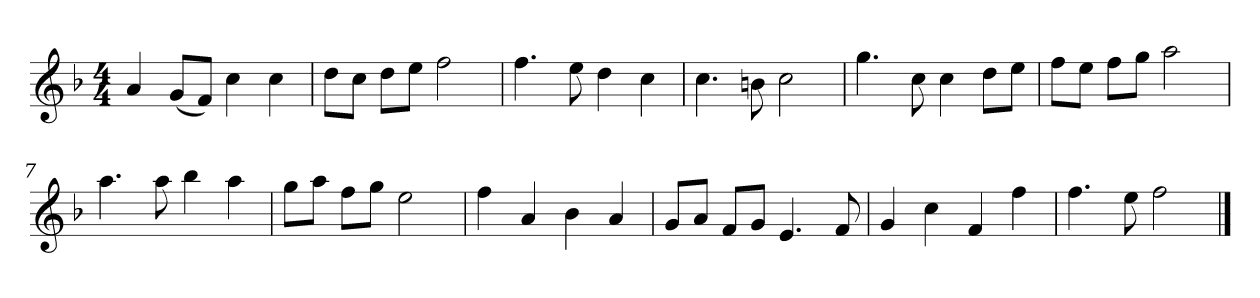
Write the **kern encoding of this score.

**kern
*part1
*staff1
*k[b-]
*M4/4
*MM120
=1
4a
(8gL
8fJ)
4cc
4cc
=2
8ddL
8ccJ
8ddL
8eeJ
2ff
=3
4.ff
8ee
4dd
4cc
=4
4.cc
8bn
2cc
=5
4.gg
8cc
4cc
8ddL
8eeJ
=6
8ffL
8eeJ
8ffL
8ggJ
2aa
=7
4.aa
8aa
4bb-
4aa
=8
8ggL
8aaJ
8ffL
8ggJ
2ee
=9
4ff
4a
4b-
4a
=10
8gL
8aJ
8fL
8gJ
4.e
8f
=11
4g
4cc
4f
4ff
=12
4.ff
8ee
2ff
==
*-
